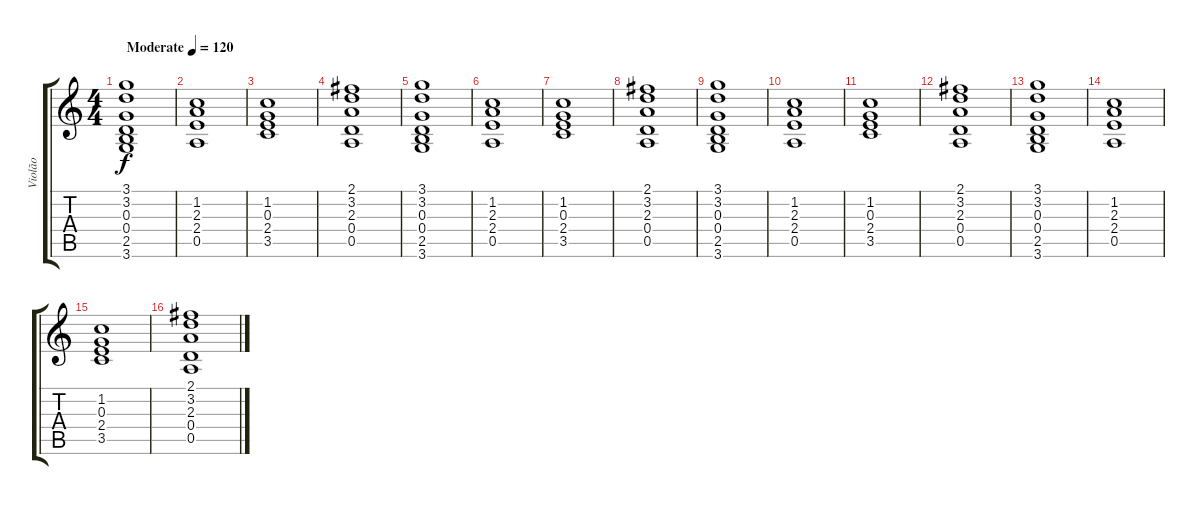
\track ("Violão" "Violão") {instrument acousticguitarsteel}
\staff {score tabs}
\tuning (E4 B3 G3 D3 A2 E2) {hide}
\ts (4 4)
\tempo (120 "Moderate")
\clef g2
\ks c
(3.1 3.2 0.3 0.4 2.5 3.6).1{dy f instrument acousticguitarsteel} |
(1.2 2.3 2.4 0.5).1 |
(1.2 0.3 2.4 3.5).1 |
(2.1 3.2 2.3 0.4 0.5).1 |
(3.1 3.2 0.3 0.4 2.5 3.6).1 |
(1.2 2.3 2.4 0.5).1 |
(1.2 0.3 2.4 3.5).1 |
(2.1 3.2 2.3 0.4 0.5).1 |
(3.1 3.2 0.3 0.4 2.5 3.6).1 |
(1.2 2.3 2.4 0.5).1 |
(1.2 0.3 2.4 3.5).1 |
(2.1 3.2 2.3 0.4 0.5).1 |
(3.1 3.2 0.3 0.4 2.5 3.6).1 |
(1.2 2.3 2.4 0.5).1 |
(1.2 0.3 2.4 3.5).1 |
(2.1 3.2 2.3 0.4 0.5).1
